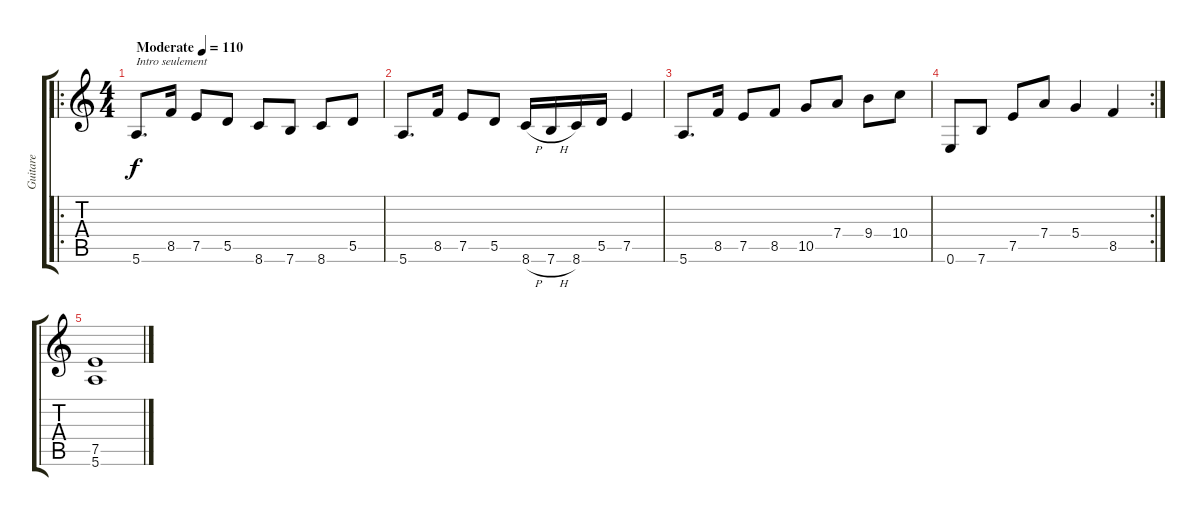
\track ("Guitare" "Guitare") {instrument acousticguitarsteel}
\staff {score tabs}
\tuning (E4 B3 G3 D3 A2 E2) {hide}
\ro
\ts (4 4)
\tempo (110 "Moderate")
\clef g2
\ks c
5.6.8{d txt "Intro seulement" dy f instrument acousticguitarsteel} 8.5.16 7.5.8 5.5.8 8.6.8 7.6.8 8.6.8 5.5.8 |
5.6.8{d} 8.5.16 7.5.8 5.5.8 8.6{h}.16 7.6{h}.16 8.6.16 5.5.16 7.5.4 |
5.6.8{d} 8.5.16 7.5.8 8.5.8 10.5.8 7.4.8 9.4.8 10.4.8 |
\rc 2
0.6.8 7.6.8 7.5.8 7.4.8 5.4.4 8.5.4 |
(7.5 5.6).1
